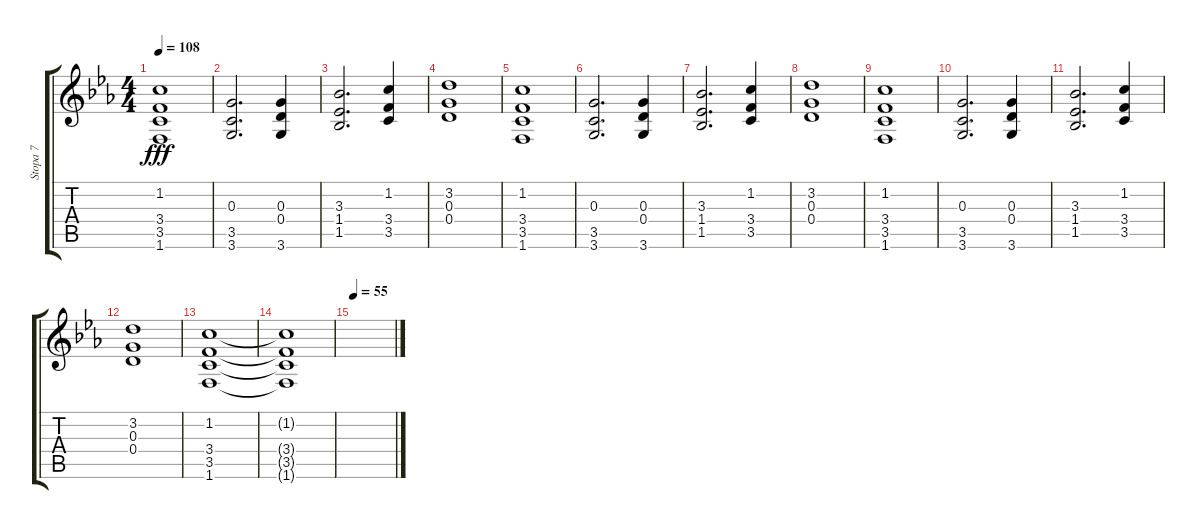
\track ("Stopa 7" "Stopa 7") {instrument distortionguitar}
\staff {score tabs}
\tuning (E4 B3 G3 D3 A2 E2) {hide}
\ts (4 4)
\tempo 108
\clef g2
\ks eb
(1.2 3.4 3.5 1.6).1{dy fff} |
(0.3 3.5 3.6).2{d} (0.3 0.4 3.6).4 |
(3.3 1.4 1.5).2{d} (1.2 3.4 3.5).4 |
(3.2 0.3 0.4).1 |
(1.2 3.4 3.5 1.6).1 |
(0.3 3.5 3.6).2{d} (0.3 0.4 3.6).4 |
(3.3 1.4 1.5).2{d} (1.2 3.4 3.5).4 |
(3.2 0.3 0.4).1 |
(1.2 3.4 3.5 1.6).1 |
(0.3 3.5 3.6).2{d} (0.3 0.4 3.6).4 |
(3.3 1.4 1.5).2{d} (1.2 3.4 3.5).4 |
(3.2 0.3 0.4).1 |
(1.2 3.4 3.5 1.6).1 |
(1.2{t} 3.4{t} 3.5{t} 1.6{t}).1 |
\tempo 55
